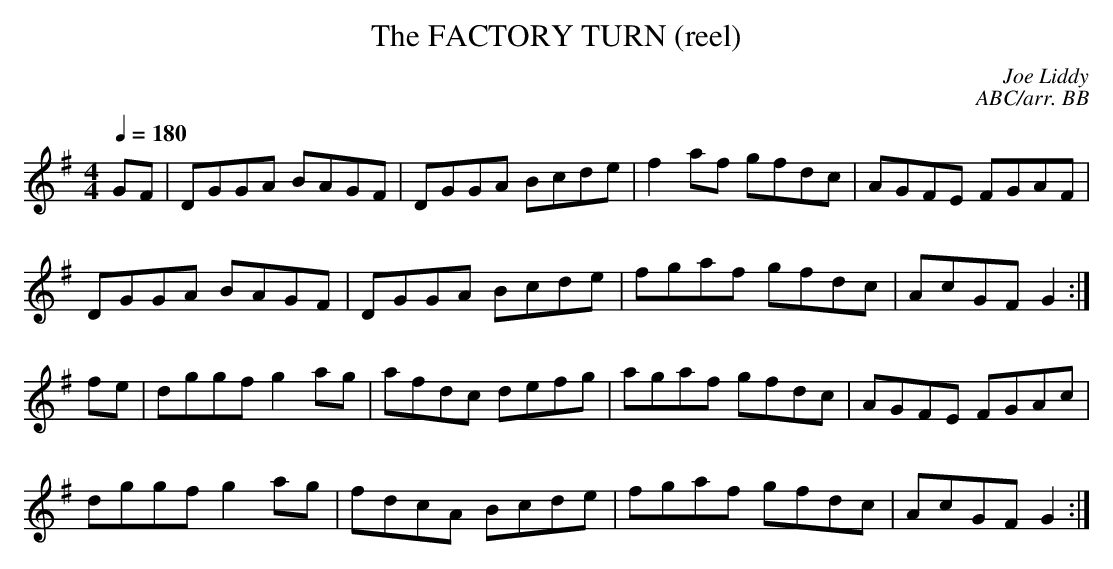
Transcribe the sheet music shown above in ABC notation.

X:1
T:FACTORY TURN (reel), The
C:Joe Liddy
C:ABC/arr. BB
Q:1/4=180
L:1/8
M:4/4
K:G
GF |DGGA BAGF|DGGA Bcde|f2af gfdc|AGFE FGAF |
DGGA BAGF|DGGA Bcde|fgaf gfdc|AcGF G2 :|
fe|dggf g2 ag|afdc defg|agaf gfdc|AGFE FGAc |
dggf g2 ag|fdcA Bcde|fgaf gfdc|AcGF G2 :|
